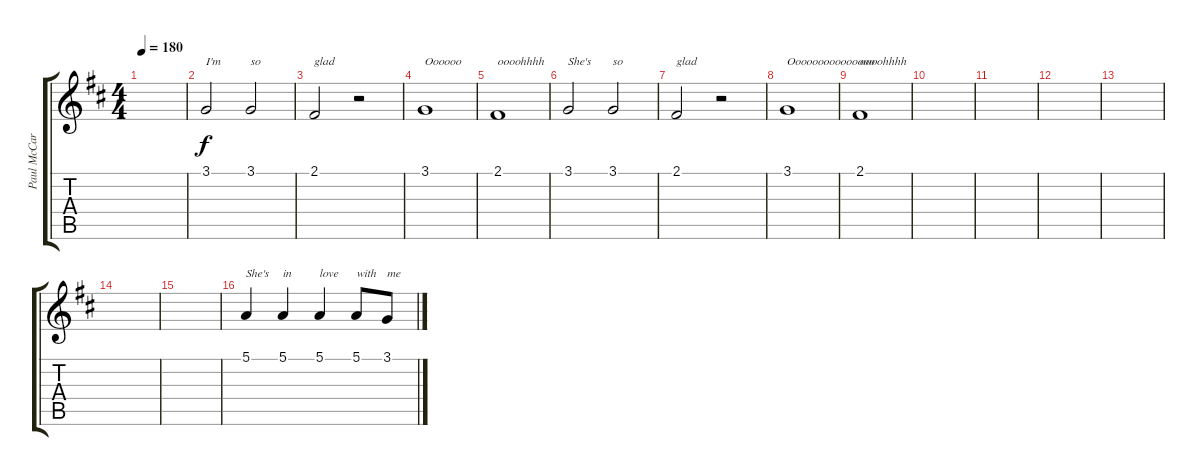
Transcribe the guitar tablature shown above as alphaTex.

\track ("Paul McCartney" "Paul McCar") {instrument tenorsax}
\staff {score tabs}
\tuning (E4 B3 G3 D3 A2 E2) {hide}
\ts (4 4)
\tempo 180
\clef g2
\ks d
|
3.1.2{txt "I'm"} 3.1.2{txt "so"} |
2.1.2{txt "glad"} r.2 |
3.1.1{txt "Oooooo"} |
2.1.1{txt "oooohhhh"} |
3.1.2{txt "She's"} 3.1.2{txt "so"} |
2.1.2{txt "glad"} r.2 |
3.1.1{txt "Ooooooooooooooo"} |
2.1.1{txt "oooohhhh"} |
|
|
|
|
|
|
5.1.4{txt "She's"} 5.1.4{txt "in"} 5.1.4{txt "love"} 5.1.8{txt "with"} 3.1.8{txt "me"}
